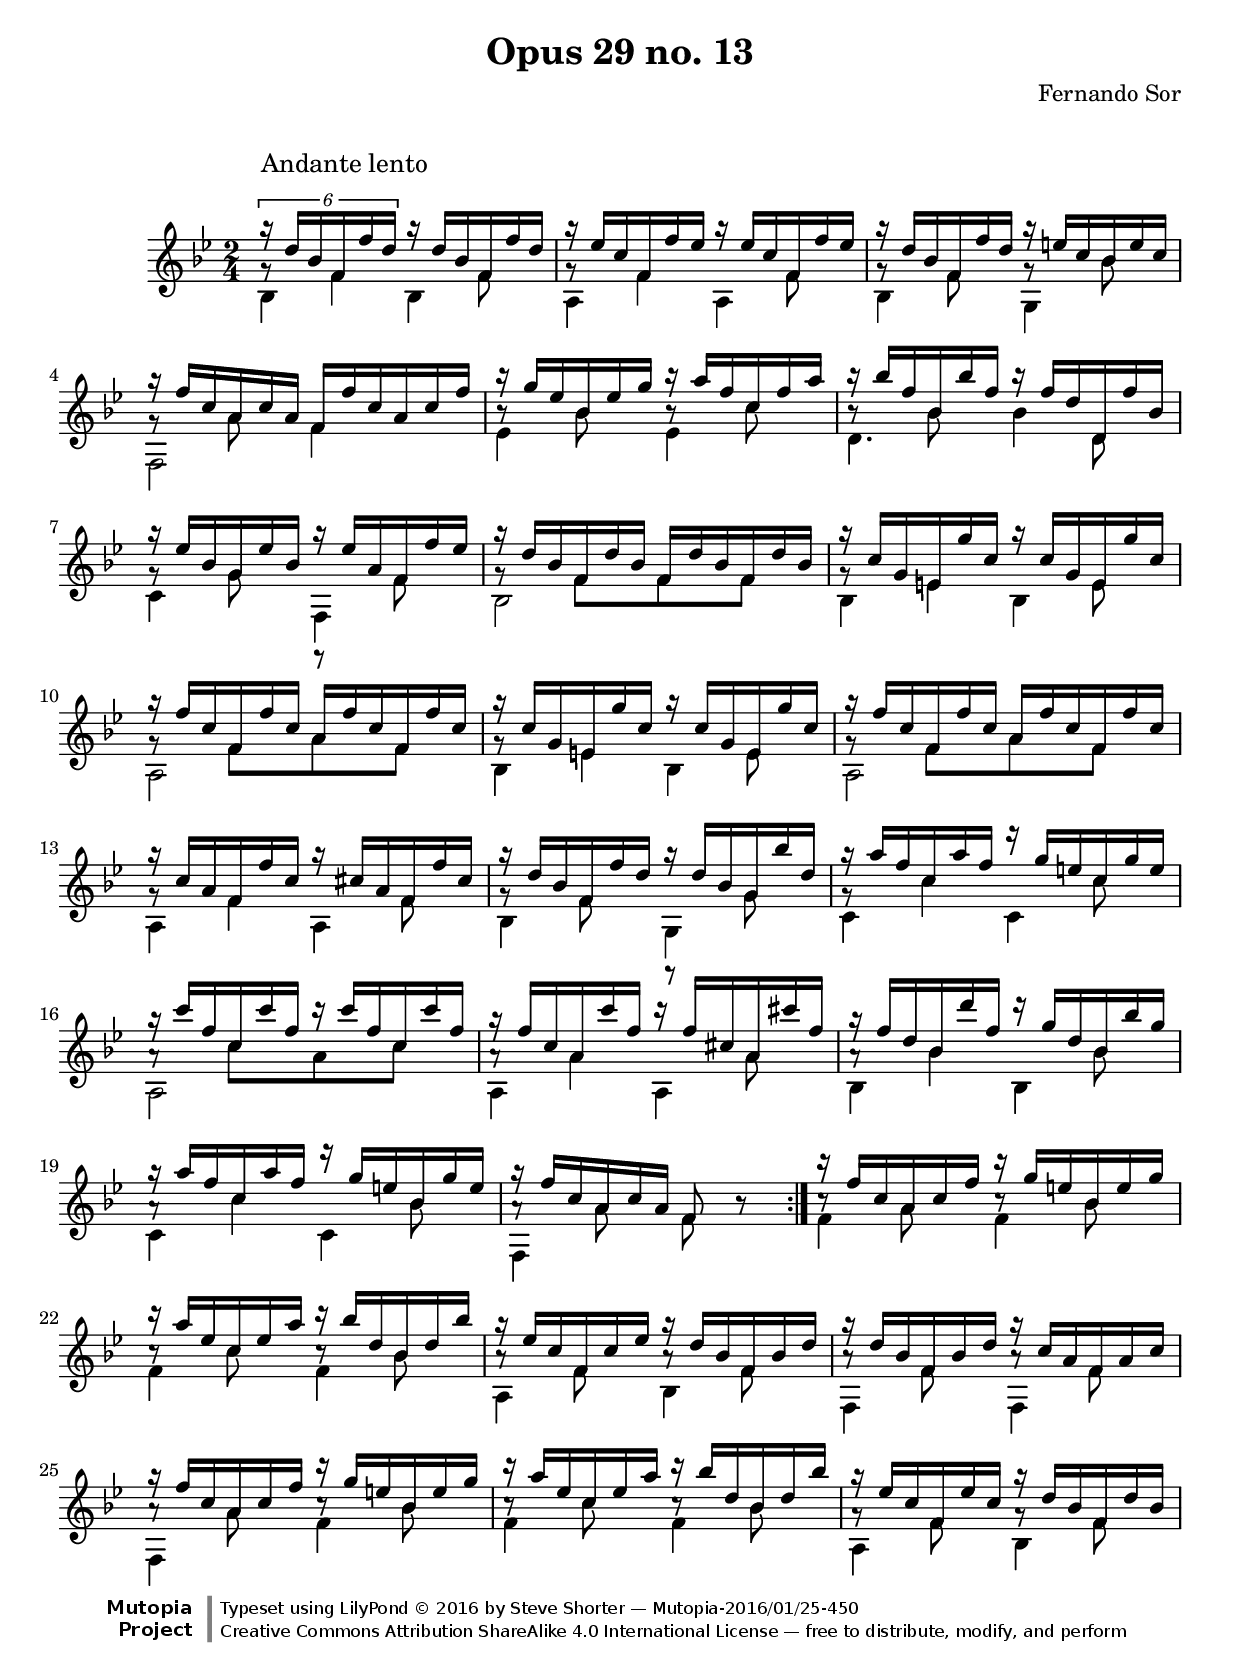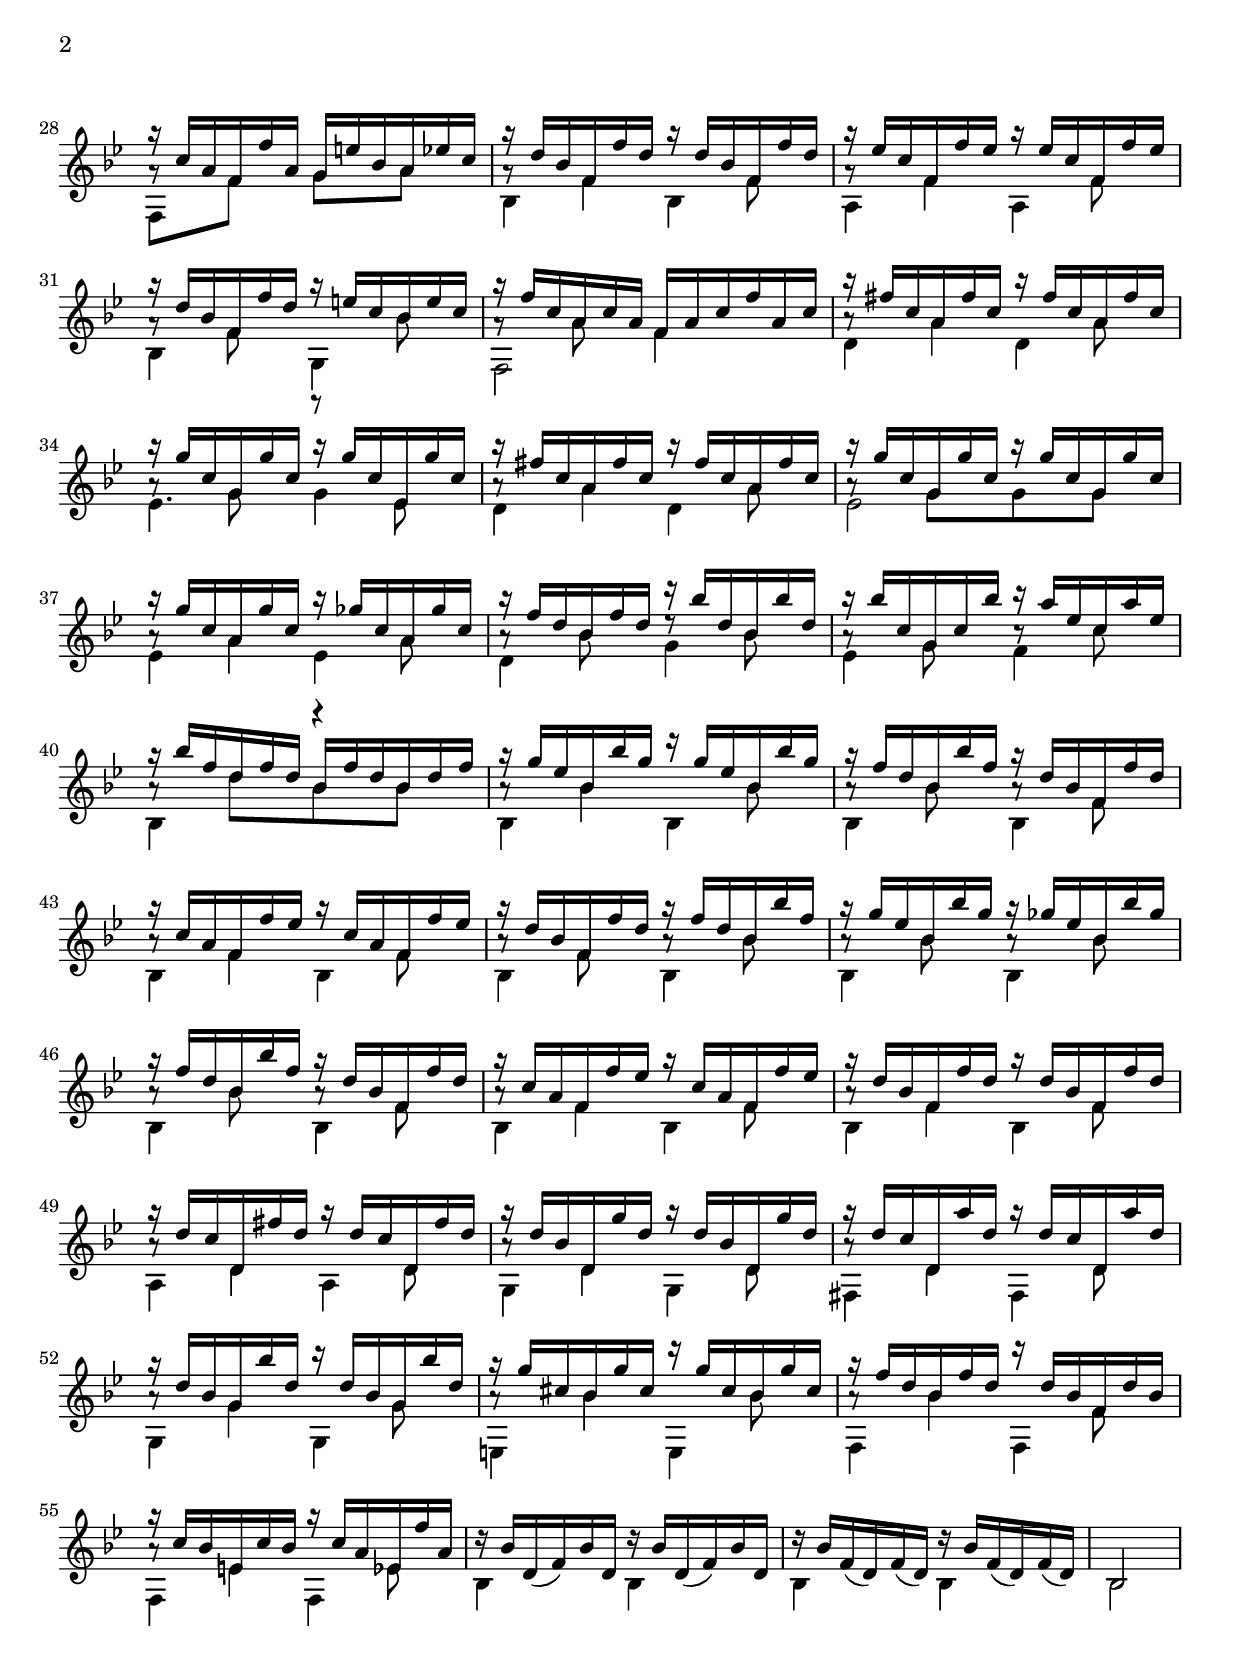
\version "2.18.2"

\header {
  title = "Opus 29 no. 13"
%  subtitle = ""
%  subsubtitle = " "
  composer = "Fernando Sor"
%  opus = "Opus 29"
%  piece = ""
%  instrument = "Guitar"
%  arranger = "Arranger"
%  poet = "Poet"
%  texttranslator = "Translator"
% copyright = "Creative Commons \\texttt{http://creativecommons.org}"
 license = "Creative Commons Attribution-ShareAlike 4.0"
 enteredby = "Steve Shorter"
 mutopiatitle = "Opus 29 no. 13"
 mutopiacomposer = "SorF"
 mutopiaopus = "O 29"
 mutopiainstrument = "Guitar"
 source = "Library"
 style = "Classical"
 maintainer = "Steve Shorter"
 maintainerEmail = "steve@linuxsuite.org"
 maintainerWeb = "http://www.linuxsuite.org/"

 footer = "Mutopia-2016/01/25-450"
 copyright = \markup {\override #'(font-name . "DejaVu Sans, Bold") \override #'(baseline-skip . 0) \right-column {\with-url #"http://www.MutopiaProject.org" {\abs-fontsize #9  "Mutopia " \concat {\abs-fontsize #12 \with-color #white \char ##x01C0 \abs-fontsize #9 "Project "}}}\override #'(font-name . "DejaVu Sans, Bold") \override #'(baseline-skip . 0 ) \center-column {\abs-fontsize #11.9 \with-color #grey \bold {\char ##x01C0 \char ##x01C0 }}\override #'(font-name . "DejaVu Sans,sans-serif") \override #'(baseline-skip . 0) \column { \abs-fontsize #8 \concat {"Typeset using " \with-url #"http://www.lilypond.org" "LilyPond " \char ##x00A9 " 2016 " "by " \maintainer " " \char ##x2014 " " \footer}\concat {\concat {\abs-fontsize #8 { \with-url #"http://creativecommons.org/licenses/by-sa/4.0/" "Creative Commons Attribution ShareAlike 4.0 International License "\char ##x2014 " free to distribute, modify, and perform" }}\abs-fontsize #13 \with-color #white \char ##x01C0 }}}
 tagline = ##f
}

\paper {
  top-margin = 6\mm                              %-minimum top-margin: 8mm
  top-markup-spacing.basic-distance = #5         %-dist. from bottom of top margin to the first markup/title
  markup-system-spacing #'padding = #5
  markup-markup-spacing #'padding = #1.2
  markup-system-spacing.basic-distance = #6      %-dist. from header/title to first system
  top-system-spacing.basic-distance = #12        %-dist. from top margin to system in pages with no titles
  last-bottom-spacing.basic-distance = #11       %-pads music from copyright block
  bottom-margin = 10\mm
}


one = \relative c'' {
	\voiceOne
	\stemUp
	\override Slur.direction = #-1
%
	\override Rest.extra-offset = #'(0 . 1.0)
	\tuplet 6/4 {r16^\markup {"" \raise #6.0 \large {Andante lento}}
	 d bes f f' d}
	\omit TupletNumber \omit TupletBracket
	\tuplet 6/4 {r16 d bes f f' d} |
	\tuplet 6/4 {r16 ees c f, f' ees}	\tuplet 6/4 {r16 ees c f, f' ees} |
	\tuplet 6/4 {r16 d bes f f' d}		\tuplet 6/4 {r16 e c bes e c} |
	\tuplet 6/4 {r16 f c a c a}		\tuplet 6/4 {f16 f' c a c f} |
	\tuplet 6/4 {g16\rest g ees bes ees g}	\tuplet 6/4 {g16\rest a f c f a} |
	\tuplet 6/4 {g16\rest bes f bes, bes' f}	\tuplet 6/4 {g16\rest f d d, f' bes,} |
	\tuplet 6/4 {r16 ees bes g ees' bes}	\tuplet 6/4 {r16 ees a, f f' ees} |
	\tuplet 6/4 {r16 d bes f d' bes}		\tuplet 6/4 {f16 d' bes f d' bes} |
% 9
	\tuplet 6/4 {r16 c g e g' c,}		\tuplet 6/4 {r16 c g e g' c,} |
	\tuplet 6/4 {r16 f c f, f' c}		\tuplet 6/4 {a16 f' c f, f' c} |
	\tuplet 6/4 {r16 c g e g' c,}		\tuplet 6/4 {r16 c g e g' c,} |
	\tuplet 6/4 {r16 f c f, f' c}		\tuplet 6/4 {a16 f' c f, f' c} |
	\tuplet 6/4 {r16 c a f f' c}		\tuplet 6/4 {r16 cis a f f' cis} |
	\tuplet 6/4 {r16 d bes f f' d}		\tuplet 6/4 {r16 d bes g bes' d,} |
	\tuplet 6/4 {r16 a' f c a' f}		\tuplet 6/4 {r16 g e c g' e} |
	\tuplet 6/4 {r16 c' f, c c' f,}		\tuplet 6/4 {r16 c' f, c c' f,} |
%  17
	\tuplet 6/4 {r16 f c a c' f,}		\tuplet 6/4 {r16 f cis a cis' f,} |
	\tuplet 6/4 {r16 f d bes d' f,}		\tuplet 6/4 {r16 g d bes bes' g} |
	\tuplet 6/4 {r16 a f c a' f}		\tuplet 6/4 {r16 g e bes g' e} |
	\tuplet 6/4 {r16 f c a c a}	f8 s8 \bar ":|."
%
% 21
	\tuplet 6/4 {a'16\rest f c a c f}	\tuplet 6/4 {a16\rest g e bes e g} |
	\tuplet 6/4 {a16\rest a ees c ees a}	\tuplet 6/4 {a16\rest bes d, bes d bes'} |
	\tuplet 6/4 {r16 ees, c f, c' ees}	\tuplet 6/4 {r16 d bes f bes d} |
	\tuplet 6/4 {r16 d bes f bes d}		\tuplet 6/4 {r16 c a f a c} |
	\tuplet 6/4 {r16 f c a c f}		\tuplet 6/4 {a16\rest g e bes e g} |
	\tuplet 6/4 {a16\rest a ees c ees a}	\tuplet 6/4 {a16\rest bes d, bes d bes'} |
	\tuplet 6/4 {r16 ees, c f, ees' c}	\tuplet 6/4 {r16 d bes f d' bes} |
% 28
	\tuplet 6/4 {r16 c a f f' a, }		\tuplet 6/4 {g e' bes a ees' c} |
	\tuplet 6/4 {r16 d bes f f' d}		\tuplet 6/4 {r16 d bes f f' d} |
	\tuplet 6/4 {r16 ees c f, f' ees}	\tuplet 6/4 {r16 ees c f, f' ees} |
	\tuplet 6/4 {r16 d bes f f' d}		\tuplet 6/4 {r16 e c bes e c} |
	\tuplet 6/4 {r16 f c a c a}		\tuplet 6/4 {f16 a c f a, c} |
	\tuplet 6/4 {g'16\rest fis c a fis' c}	\tuplet 6/4 {g'16\rest fis c a fis' c} |
% 34
	\tuplet 6/4 {g'16\rest g c, g g' c,}	\tuplet 6/4 {g'16\rest g c, ees, g' c,} |
	\tuplet 6/4 {g'16\rest fis c a fis' c}	\tuplet 6/4 {g'16\rest fis c a fis' c} |
	\tuplet 6/4 {g'16\rest g c, g g' c,}	\tuplet 6/4 {g'16\rest g c, g g' c,} |
	\tuplet 6/4 {g'16\rest g c, a g' c,}	\tuplet 6/4 {g'16\rest ges c, a ges' c,} |
	\tuplet 6/4 {g'16\rest f d bes f' d}	\tuplet 6/4 {b'16\rest bes d, bes bes' d,} |
	\tuplet 6/4 {g16\rest bes c, g c bes'}	\tuplet 6/4 {a16\rest a ees c a' ees} |
	\tuplet 6/4 {r16 bes' f d f d }		\tuplet 6/4 {bes f' d bes d f} |
% 41
	\tuplet 6/4 {r16 g ees bes bes' g} 	\tuplet 6/4 {r16 g ees bes bes' g} |
	\tuplet 6/4 {r16 f d bes bes' f}		\tuplet 6/4 {r16 d bes f f' d} |
	\tuplet 6/4 {r16 c a f f' ees}		\tuplet 6/4 {r16 c a f f' ees} |
	\tuplet 6/4 {r16 d bes f f' d}		\tuplet 6/4 {r16 f d bes bes' f} |
	\tuplet 6/4 {r16 g ees bes bes' g}	\tuplet 6/4 {r16 ges ees bes bes' ges} |
	\tuplet 6/4 {r16 f d bes bes' f}		\tuplet 6/4 {r16 d bes f f' d} |
% 47
	\tuplet 6/4 {r16 c a f  f' ees }		\tuplet 6/4 {r16 c a f  f' ees } |
	\tuplet 6/4 {r16 d bes f f' d}		\tuplet 6/4 {r16 d bes f f' d} |
	\tuplet 6/4 {r16 d c d, fis' d}		\tuplet 6/4 {r16 d c d, fis' d}	|
	\tuplet 6/4 {r16 d bes d, g' d}		\tuplet 6/4 {r16 d bes d, g' d} |
	\tuplet 6/4 {r16 d c d, a'' d,}		\tuplet 6/4 {r16 d c d, a'' d,}	|
	\tuplet 6/4 {r16 d bes g bes' d,}	\tuplet 6/4 {r16 d bes g bes' d,} |
% 53
	\tuplet 6/4 {r16 g cis, bes g' cis,}	\tuplet 6/4 {r16 g' cis, bes g' cis,} |
	\tuplet 6/4 {r16 f d bes f' d}		\tuplet 6/4 {r16 d bes f d' bes} |
	\tuplet 6/4 {r16 c bes e, c' bes}	\tuplet 6/4 {r16 c a ees f' a,} |
	\override Rest.extra-offset = #'(0 . -1.0)
	\tuplet 6/4 {r16 bes d,( f) bes d,}	\tuplet 6/4 {r16 bes' d,( f) bes d,} |
	\tuplet 6/4 {r16 bes' f( d) f( d)}	\tuplet 6/4 {r16 bes' f( d) f( d)} |
	bes2 |
}

two = \relative c' {
	\voiceTwo
	\stemDown
	\override Rest.extra-offset = #'(0 . 0.5)
	f8\rest f4 f8 |
	f8\rest f4 f8 |
	f8\rest f f\rest bes |
	f8\rest a f4 |
% 5
	\override Rest.extra-offset = #'(0 . 1.0)
	g8\rest bes g8\rest c8 |
	g8\rest bes8 bes4 |
	\override Rest.extra-offset = #'(0 . 0.5)
	f8\rest g r f |
	f8\rest f[ f f] |
% 9
	f8\rest e4 e8 |
	f8\rest f[ a f] |
	f8\rest e4 e8 |
	f8\rest f[ a f] |
	f8\rest f4 f8 |
% 14
	f8\rest f8 r8 g8 |
	f8\rest c'4 c8 |
	g8\rest c[ a c] |
	g8\rest a4 a8 |
	g8\rest bes4 bes8 |
	g8\rest c4 bes8 |
	g8\rest  a8 s8 a8\rest
% 21
	\override Rest.extra-offset = #'(0 . 0.75)
	a8\rest a a\rest bes |
	a8\rest c a\rest bes |
	g8\rest f g\rest f |
	g8\rest f g\rest f |
	g8\rest a a\rest bes |
	a8\rest c a\rest bes |
	f8\rest f f\rest f |
% 28
	f8\rest s g a |
	f8\rest f4 f8 |
	f8\rest f4 f8 |
	f8\rest f8 r bes8 |
	f8\rest a f4 |
	g8\rest a4 a8 |
% 34
	g8\rest g g4 |
	g8\rest a4 a8 |
	g8\rest g[ g g] |
	g8\rest a4 a8 |
	g8\rest bes c8\rest bes |
	g8\rest g a\rest c |
	g8\rest d'[ bes bes] |
% 41
	g8\rest bes4 bes8 |
	g8\rest bes g\rest f |
	g8\rest f4 f8 |
	g8\rest f g\rest bes |
	g8\rest bes g\rest bes |
	g8\rest bes g\rest f |
	g8\rest f4 f8 |
% 48
	g8\rest f4 f8 |
	g8\rest d4 d8 |
	g8\rest d4 d8 |
	g8\rest d4 d8 |
	g8\rest g4 g8 |
	g8\rest bes4 bes8 |
% 54
	g8\rest bes4 f8 |
	g8\rest e4 ees8 |
	s2 |
	s2 |
	s2 |
}

three =	\relative c' {
	\voiceThree
	\stemDown
	bes4 bes |
	a4 a |
	bes4 g |
	f2 |
% 5
	ees'4 ees |
	d4. d8|
	c4 f,4 |
	bes2 |
	bes4 bes |
	a2 |
	bes4 bes |
	a2 |
% 13
	a4 a |
	bes4 g |
	c4 c |
	a2 |
	a4 a |
	bes4 bes |
	c4 c |
	f,4 f'8 s8
% 21
	f4 f |
	f4 f |
	a,4 bes |
	f4 f |
	f4 f' |
	f4 f |
	a,4 bes |
	f8 f'8 s4 |
% 29
	bes,4 bes |
	a4 a |
	bes4 g |
	f2 |
	d'4 d |
	ees4. ees8 |
	d4 d |
	ees2 |
	ees4 ees |
	d4 g |
% 39
	ees4 f |
	bes,4 r |
	bes4 bes |
	bes4 bes |
	bes4 bes |
	bes4 bes |
	bes4 bes |
	bes4 bes |
	bes4 bes |
	bes4 bes |
% 49
	a4 a |
	g4 g |
	fis4 fis |
	g4 g |
	e4 e |
	f4 f |
	f4 f |
	bes4 bes |
	bes4 bes |
	bes2 |
}


\score {
  {
    \new Staff \with {
      midiInstrument = #"acoustic guitar (nylon)"
      } <<
      \time 2/4 \key bes\major \clef treble
      \new Voice = "one" \one
      \new Voice = "two" \two
      \new Voice = "three" \three
    >>
  }
  \layout {}
  \midi {
    \tempo 4 = 30
  }
}
